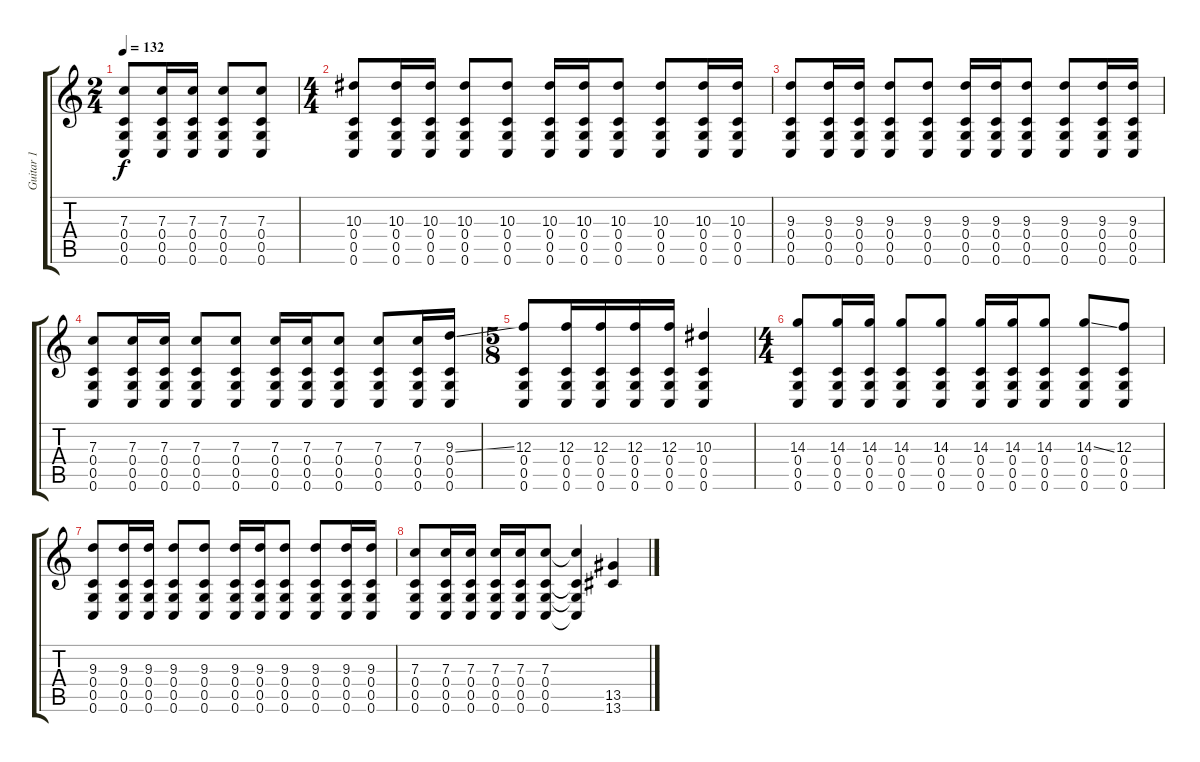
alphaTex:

\track ("Guitar 1" "Guitar 1") {instrument distortionguitar}
\staff {score tabs}
\tuning (D4 A3 F3 C3 G2 C2) {hide}
\ts (2 4)
\tempo 132
\clef g2
\ks c
(7.3 0.4 0.5 0.6).8{dy f} (7.3 0.4 0.5 0.6).16 (7.3 0.4 0.5 0.6).16 (7.3 0.4 0.5 0.6).8 (7.3 0.4 0.5 0.6).8 |
\ts (4 4)
(10.3 0.4 0.5 0.6).8 (10.3 0.4 0.5 0.6).16 (10.3 0.4 0.5 0.6).16 (10.3 0.4 0.5 0.6).8 (10.3 0.4 0.5 0.6).8 (10.3 0.4 0.5 0.6).16 (10.3 0.4 0.5 0.6).16 (10.3 0.4 0.5 0.6).8 (10.3 0.4 0.5 0.6).8 (10.3 0.4 0.5 0.6).16 (10.3 0.4 0.5 0.6).16 |
(9.3 0.4 0.5 0.6).8 (9.3 0.4 0.5 0.6).16 (9.3 0.4 0.5 0.6).16 (9.3 0.4 0.5 0.6).8 (9.3 0.4 0.5 0.6).8 (9.3 0.4 0.5 0.6).16 (9.3 0.4 0.5 0.6).16 (9.3 0.4 0.5 0.6).8 (9.3 0.4 0.5 0.6).8 (9.3 0.4 0.5 0.6).16 (9.3 0.4 0.5 0.6).16 |
(7.3 0.4 0.5 0.6).8 (7.3 0.4 0.5 0.6).16 (7.3 0.4 0.5 0.6).16 (7.3 0.4 0.5 0.6).8 (7.3 0.4 0.5 0.6).8 (7.3 0.4 0.5 0.6).16 (7.3 0.4 0.5 0.6).16 (7.3 0.4 0.5 0.6).8 (7.3 0.4 0.5 0.6).8 (7.3 0.4 0.5 0.6).16 (9.3{ss} 0.4 0.5 0.6).16 |
\ts (5 8)
(12.3 0.4 0.5 0.6).8 (12.3 0.4 0.5 0.6).16 (12.3 0.4 0.5 0.6).16 (12.3 0.4 0.5 0.6).16 (12.3 0.4 0.5 0.6).16 (10.3 0.4 0.5 0.6).4 |
\ts (4 4)
(14.3 0.4 0.5 0.6).8 (14.3 0.4 0.5 0.6).16 (14.3 0.4 0.5 0.6).16 (14.3 0.4 0.5 0.6).8 (14.3 0.4 0.5 0.6).8 (14.3 0.4 0.5 0.6).16 (14.3 0.4 0.5 0.6).16 (14.3 0.4 0.5 0.6).8 (14.3{ss} 0.4 0.5 0.6).8 (12.3 0.4 0.5 0.6).8 |
(9.3 0.4 0.5 0.6).8 (9.3 0.4 0.5 0.6).16 (9.3 0.4 0.5 0.6).16 (9.3 0.4 0.5 0.6).8 (9.3 0.4 0.5 0.6).8 (9.3 0.4 0.5 0.6).16 (9.3 0.4 0.5 0.6).16 (9.3 0.4 0.5 0.6).8 (9.3 0.4 0.5 0.6).8 (9.3 0.4 0.5 0.6).16 (9.3 0.4 0.5 0.6).16 |
(7.3 0.4 0.5 0.6).8 (7.3 0.4 0.5 0.6).16 (7.3 0.4 0.5 0.6).16 (7.3 0.4 0.5 0.6).16 (7.3 0.4 0.5 0.6).16 (7.3 0.4 0.5 0.6).8 (7.3{t} 0.4{t} 0.5{t} 0.6{t}).4 (13.5{ss} 13.6{ss}).4
